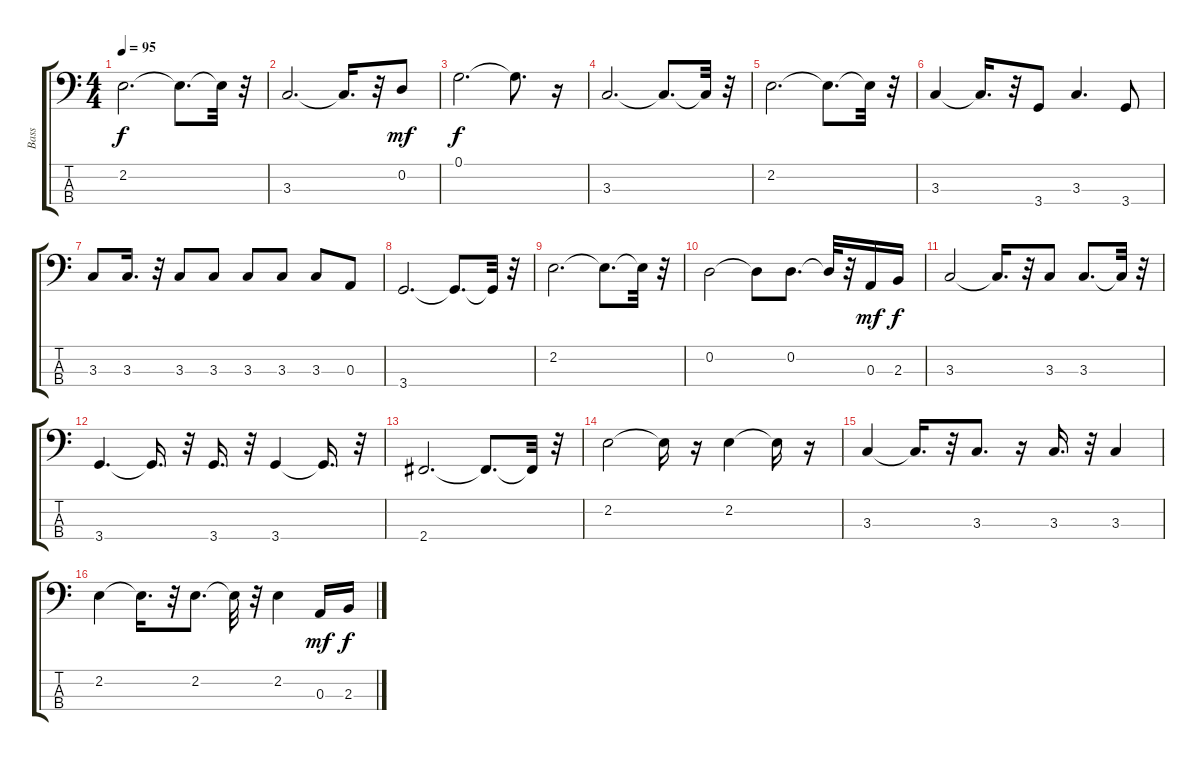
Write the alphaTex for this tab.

\track ("Bass" "Bass") {instrument electricbassfinger}
\staff {score tabs}
\tuning (G2 D2 A1 E1) {hide}
\ts (4 4)
\tempo 95
\clef f4
\ks c
2.2.2{d dy f} 2.2{t}.8{d} 2.2{t}.32 r.32 |
3.3.2{d} 3.3{t}.16{d} r.32 0.2.8{dy mf} |
0.1.2{d dy f} 0.1{t}.8{d} r.16 |
3.3.2{d} 3.3{t}.8{d} 3.3{t}.32 r.32 |
2.2.2{d} 2.2{t}.8{d} 2.2{t}.32 r.32 |
3.3.4 3.3{t}.16{d} r.32 3.4.8 3.3.4{d} 3.4.8 |
3.3.8 3.3.16{d} r.32 3.3.8 3.3.8 3.3.8 3.3.8 3.3.8 0.3.8 |
3.4.2{d} 3.4{t}.8{d} 3.4{t}.32 r.32 |
2.2.2{d} 2.2{t}.8{d} 2.2{t}.32 r.32 |
0.2.2 0.2{t}.8 0.2.8{d} 0.2{t}.32 r.32 0.3.16{dy mf} 2.3.16{dy f} |
3.3.2 3.3{t}.16{d} r.32 3.3.8 3.3.8{d} 3.3{t}.32 r.32 |
3.4.4{d} 3.4{t}.16{d} r.32 3.4.16{d} r.32 3.4.4 3.4{t}.16{d} r.32 |
2.4.2{d} 2.4{t}.8{d} 2.4{t}.32 r.32 |
2.2.2 2.2{t}.16 r.16 2.2.4 2.2{t}.16 r.16 |
3.3.4 3.3{t}.16{d} r.32 3.3.8{d} r.16 3.3.16{d} r.32 3.3.4 |
2.2.4 2.2{t}.16{d} r.32 2.2.8{d} 2.2{t}.32 r.32 2.2.4 0.3.16{dy mf} 2.3.16{dy f}
